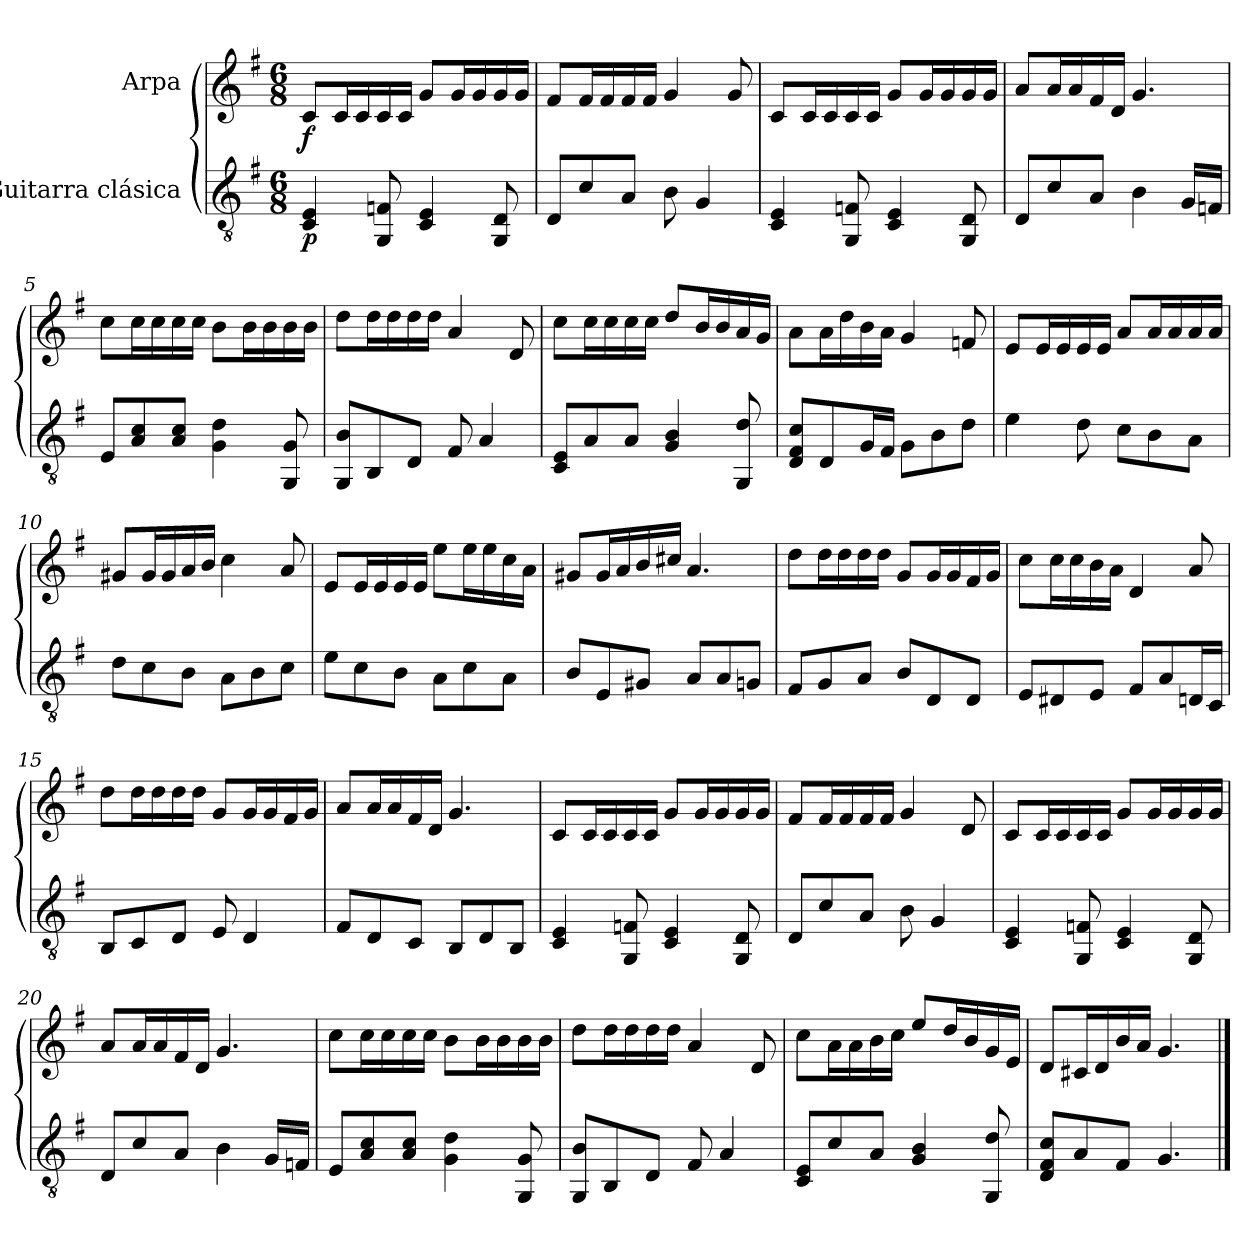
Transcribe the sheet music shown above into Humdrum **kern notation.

**kern	**dynam	**kern	**dynam
*part2	*part2	*part1	*part1
*staff2	*staff2	*staff1	*staff1
*I"Guitarra clásica	*	*I"Arpa	*
*clefGv2	*	*clefG2	*
*k[f#]	*	*k[f#]	*
*M6/8	*	*M6/8	*
*MM90	*	*MM90	*
=1	=1	=1	=1
!	!LO:DY:b	!	!LO:DY:b
4C/ 4E/	p	8c/L	f
.	.	16c/L	.
.	.	16c/	.
8GG/ 8Fn/	.	16c/	.
.	.	16c/JJ	.
4C/ 4E/	.	8g/L	.
.	.	16g/L	.
.	.	16g/	.
8GG/ 8D/	.	16g/	.
.	.	16g/JJ	.
=2	=2	=2	=2
8D/L	.	8f#/L	.
8c/	.	16f#/L	.
.	.	16f#/	.
8A/J	.	16f#/	.
.	.	16f#/JJ	.
8B\	.	4g/	.
4G/	.	.	.
.	.	8g/	.
=3	=3	=3	=3
4C/ 4E/	.	8c/L	.
.	.	16c/L	.
.	.	16c/	.
8GG/ 8Fn/	.	16c/	.
.	.	16c/JJ	.
4C/ 4E/	.	8g/L	.
.	.	16g/L	.
.	.	16g/	.
8GG/ 8D/	.	16g/	.
.	.	16g/JJ	.
=4	=4	=4	=4
8D/L	.	8a/L	.
8c/	.	16a/L	.
.	.	16a/	.
8A/J	.	16f#/	.
.	.	16d/JJ	.
4B\	.	4.g/	.
16G/LL	.	.	.
16Fn/JJ	.	.	.
=5	=5	=5	=5
8E/L	.	8cc\L	.
8A/ 8c/	.	16cc\L	.
.	.	16cc\	.
8A/ 8c/J	.	16cc\	.
.	.	16cc\JJ	.
4G\ 4d\	.	8b\L	.
.	.	16b\L	.
.	.	16b\	.
8GG/ 8G/	.	16b\	.
.	.	16b\JJ	.
=6	=6	=6	=6
8GG/ 8B/L	.	8dd\L	.
8BB/	.	16dd\L	.
.	.	16dd\	.
8D/J	.	16dd\	.
.	.	16dd\JJ	.
8F#/	.	4a/	.
4A/	.	.	.
.	.	8d/	.
!!LO:LB:g=z
=7	=7	=7	=7
8C/ 8E/L	.	8cc\L	.
8A/	.	16cc\L	.
.	.	16cc\	.
8A/J	.	16cc\	.
.	.	16cc\JJ	.
4G/ 4B/	.	8dd/L	.
.	.	16b/L	.
.	.	16b/	.
8GG/ 8d/	.	16a/	.
.	.	16g/JJ	.
=8	=8	=8	=8
8D/ 8F#/ 8c/L	.	8a\L	.
8D/	.	16a\L	.
.	.	16dd\	.
16G/L	.	16b\	.
16F#/JJ	.	16a\JJ	.
8G\L	.	4g/	.
8B\	.	.	.
8d\J	.	8fn/	.
=9	=9	=9	=9
4e\	.	8e/L	.
.	.	16e/L	.
.	.	16e/	.
8d\	.	16e/	.
.	.	16e/JJ	.
8c\L	.	8a/L	.
8B\	.	16a/L	.
.	.	16a/	.
8A\J	.	16a/	.
.	.	16a/JJ	.
=10	=10	=10	=10
8d\L	.	8g#X/L	.
8c\	.	16g#/L	.
.	.	16g#/	.
8B\J	.	16a/	.
.	.	16b/JJ	.
8A\L	.	4cc\	.
8B\	.	.	.
8c\J	.	8a/	.
=11	=11	=11	=11
8e\L	.	8e/L	.
8c\	.	16e/L	.
.	.	16e/	.
8B\J	.	16e/	.
.	.	16e/JJ	.
8A\L	.	8ee\L	.
8c\	.	16ee\L	.
.	.	16ee\	.
8A\J	.	16cc\	.
.	.	16a\JJ	.
=12	=12	=12	=12
8B/L	.	8g#X/L	.
*	*	*MM86	*
8E/	.	16g#/L	.
.	.	16a/	.
8G#X/J	.	16b/	.
.	.	16cc#X/JJ	.
8A/L	.	4.a/	.
8A/	.	.	.
8Gn/J	.	.	.
!!LO:LB:g=z
=13	=13	=13	=13
*	*	*MM90	*
8F#/L	.	8dd\L	.
8G/	.	16dd\L	.
.	.	16dd\	.
8A/J	.	16dd\	.
.	.	16dd\JJ	.
8B/L	.	8g/L	.
8D/	.	16g/L	.
.	.	16g/	.
8D/J	.	16f#/	.
.	.	16g/JJ	.
=14	=14	=14	=14
8E/L	.	8cc\L	.
8D#X/	.	16cc\L	.
.	.	16cc\	.
8E/J	.	16b\	.
.	.	16a\JJ	.
8F#/L	.	4d/	.
8A/	.	.	.
16Dn/L	.	8a/	.
16C/JJ	.	.	.
=15	=15	=15	=15
8BB/L	.	8dd\L	.
8C/	.	16dd\L	.
.	.	16dd\	.
8D/J	.	16dd\	.
.	.	16dd\JJ	.
8E/	.	8g/L	.
4D/	.	16g/L	.
.	.	16g/	.
.	.	16f#/	.
.	.	16g/JJ	.
=16	=16	=16	=16
8F#/L	.	8a/L	.
*	*	*MM83	*
8D/	.	16a/L	.
.	.	16a/	.
8C/J	.	16f#/	.
.	.	16d/JJ	.
8BB/L	.	4.g/	.
8D/	.	.	.
8BB/J	.	.	.
=17	=17	=17	=17
*	*	*MM90	*
4C/ 4E/	.	8c/L	.
.	.	16c/L	.
.	.	16c/	.
8GG/ 8Fn/	.	16c/	.
.	.	16c/JJ	.
4C/ 4E/	.	8g/L	.
.	.	16g/L	.
.	.	16g/	.
8GG/ 8D/	.	16g/	.
.	.	16g/JJ	.
=18	=18	=18	=18
8D/L	.	8f#/L	.
8c/	.	16f#/L	.
.	.	16f#/	.
8A/J	.	16f#/	.
.	.	16f#/JJ	.
8B\	.	4g/	.
4G/	.	.	.
.	.	8d/	.
!!LO:LB:g=z
=19	=19	=19	=19
4C/ 4E/	.	8c/L	.
.	.	16c/L	.
.	.	16c/	.
8GG/ 8Fn/	.	16c/	.
.	.	16c/JJ	.
4C/ 4E/	.	8g/L	.
.	.	16g/L	.
.	.	16g/	.
8GG/ 8D/	.	16g/	.
.	.	16g/JJ	.
=20	=20	=20	=20
8D/L	.	8a/L	.
8c/	.	16a/L	.
.	.	16a/	.
8A/J	.	16f#/	.
.	.	16d/JJ	.
4B\	.	4.g/	.
16G/LL	.	.	.
16Fn/JJ	.	.	.
=21	=21	=21	=21
8E/L	.	8cc\L	.
8A/ 8c/	.	16cc\L	.
.	.	16cc\	.
8A/ 8c/J	.	16cc\	.
.	.	16cc\JJ	.
4G\ 4d\	.	8b\L	.
.	.	16b\L	.
.	.	16b\	.
8GG/ 8G/	.	16b\	.
.	.	16b\JJ	.
=22	=22	=22	=22
8GG/ 8B/L	.	8dd\L	.
8BB/	.	16dd\L	.
.	.	16dd\	.
8D/J	.	16dd\	.
.	.	16dd\JJ	.
8F#/	.	4a/	.
4A/	.	.	.
.	.	8d/	.
=23	=23	=23	=23
8C/ 8E/L	.	8cc\L	.
8c/	.	16a\L	.
.	.	16a\	.
*	*	*MM83	*
8A/J	.	16b\	.
.	.	16cc\JJ	.
4G/ 4B/	.	8ee/L	.
.	.	16dd/L	.
.	.	16b/	.
8GG/ 8d/	.	16g/	.
.	.	16e/JJ	.
=24	=24	=24	=24
8D/ 8F#/ 8c/L	.	8d/L	.
*	*	*MM75	*
8A/	.	16c#X/L	.
.	.	16d/	.
8F#/J	.	16b/	.
.	.	16a/JJ	.
4.G/	.	4.g/	.
==	==	==	==
*-	*-	*-	*-
